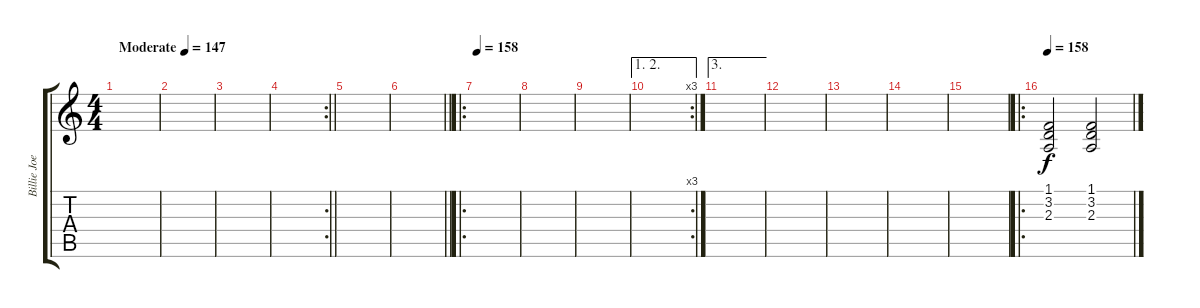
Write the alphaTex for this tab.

\track ("Billie Joe - Piano" "Billie Joe") {instrument brightacousticpiano}
\staff {score tabs}
\tuning (E4 B3 G3 D3 A2 E2) {hide}
\ts (4 4)
\tempo (147 "Moderate")
\clef g2
\ks c
|
|
|
\rc 2
\barLineRight lightlight
|
|
\barLineRight lightlight
|
\ro
\tempo 158
|
|
|
\ae (1 2)
\rc 3
|
\ae 3
|
|
|
|
|
\ro
\tempo 158
(1.1 3.2 2.3).2 (1.1 3.2 2.3).2
